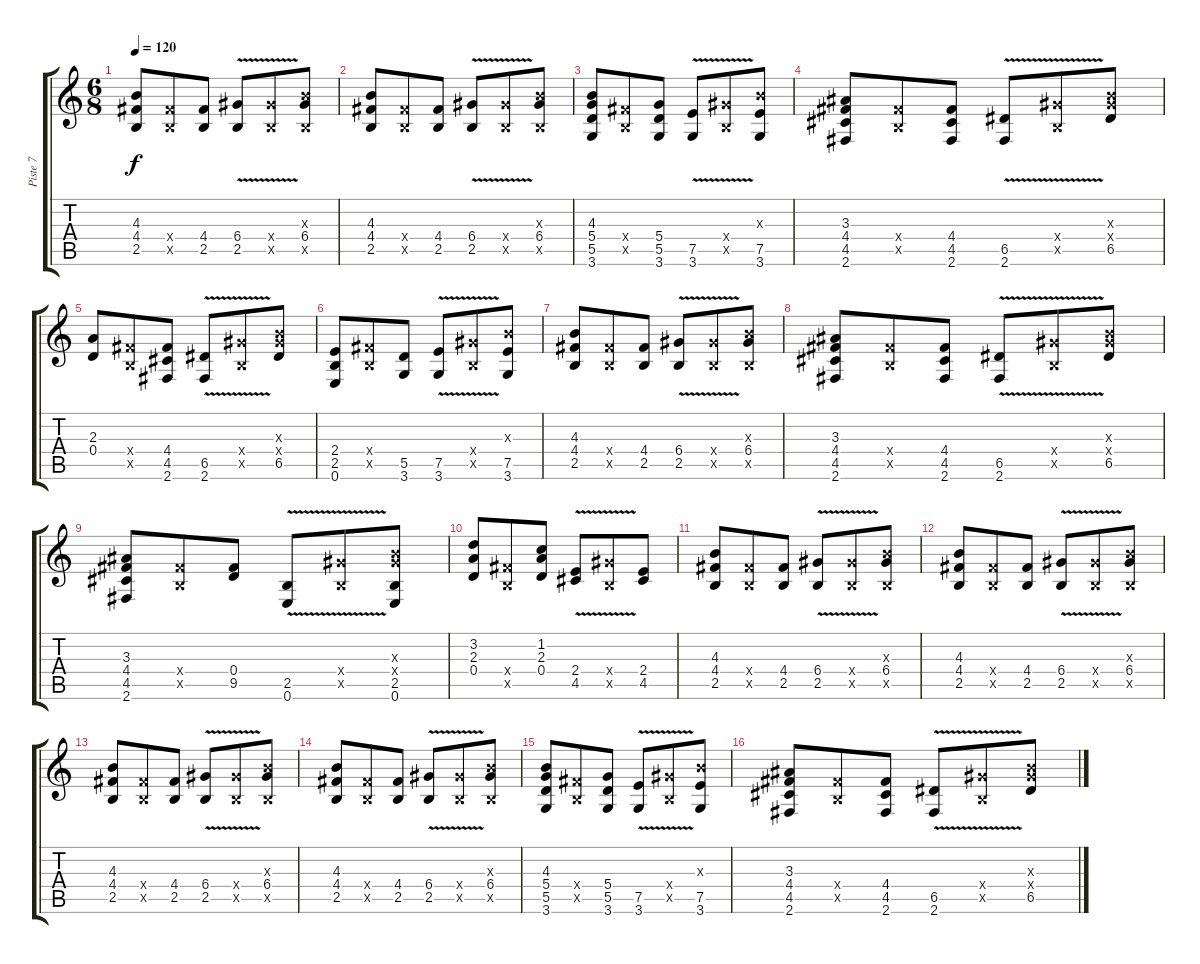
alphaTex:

\track ("Piste 7" "Piste 7") {instrument electricguitarmuted}
\staff {score tabs}
\tuning (E4 B3 G3 D3 A2 E2) {hide}
\ts (6 8)
\tempo 120
\clef g2
\ks c
(4.3 4.4 2.5).8{dy f} (4.4{x} 2.5{x}).8 (4.4 2.5).8 (6.4{v} 2.5{v}).8 (6.4{v x} 2.5{v x}).8 (4.3{x} 6.4 2.5{x}).8 |
(4.3 4.4 2.5).8 (4.4{x} 2.5{x}).8 (4.4 2.5).8 (6.4{v} 2.5{v}).8 (6.4{v x} 2.5{v x}).8 (4.3{x} 6.4 2.5{x}).8 |
(4.3 5.4 5.5 3.6).8 (4.4{x} 2.5{x}).8 (5.4 5.5 3.6).8 (7.5{v} 3.6{v}).8 (6.4{v x} 2.5{v x}).8 (4.3{x} 7.5 3.6).8 |
(3.3 4.4 4.5 2.6).8 (4.4{x} 2.5{x}).8 (4.4 4.5 2.6).8 (6.5{v} 2.6{v}).8 (6.4{v x} 2.5{v x}).8 (4.3{x} 6.4{x} 6.5).8 |
(2.3 0.4).8 (4.4{x} 2.5{x}).8 (4.4 4.5 2.6).8 (6.5{v} 2.6{v}).8 (6.4{v x} 2.5{v x}).8 (4.3{x} 6.4{x} 6.5).8 |
(2.4 2.5 0.6).8 (4.4{x} 2.5{x}).8 (5.5 3.6).8 (7.5{v} 3.6{v}).8 (6.4{v x} 2.5{v x}).8 (4.3{x} 7.5 3.6).8 |
(4.3 4.4 2.5).8 (4.4{x} 2.5{x}).8 (4.4 2.5).8 (6.4{v} 2.5{v}).8 (6.4{v x} 2.5{v x}).8 (4.3{x} 6.4 2.5{x}).8 |
(3.3 4.4 4.5 2.6).8 (4.4{x} 2.5{x}).8 (4.4 4.5 2.6).8 (6.5{v} 2.6{v}).8 (6.4{v x} 2.5{v x}).8 (4.3{x} 6.4{x} 6.5).8 |
(3.3 4.4 4.5 2.6).8 (4.4{x} 2.5{x}).8 (0.4 9.5).8 (2.5{v} 0.6{v}).8 (6.4{v x} 2.5{v x}).8 (4.3{x} 6.4{x} 2.5 0.6).8 |
(3.2 2.3 0.4).8 (4.4{x} 2.5{x}).8 (1.2 2.3 0.4).8 (2.4{v} 4.5{v}).8 (6.4{v x} 2.5{v x}).8 (2.4 4.5).8 |
(4.3 4.4 2.5).8 (4.4{x} 2.5{x}).8 (4.4 2.5).8 (6.4{v} 2.5{v}).8 (6.4{v x} 2.5{v x}).8 (4.3{x} 6.4 2.5{x}).8 |
(4.3 4.4 2.5).8 (4.4{x} 2.5{x}).8 (4.4 2.5).8 (6.4{v} 2.5{v}).8 (6.4{v x} 2.5{v x}).8 (4.3{x} 6.4 2.5{x}).8 |
(4.3 4.4 2.5).8 (4.4{x} 2.5{x}).8 (4.4 2.5).8 (6.4{v} 2.5{v}).8 (6.4{v x} 2.5{v x}).8 (4.3{x} 6.4 2.5{x}).8 |
(4.3 4.4 2.5).8 (4.4{x} 2.5{x}).8 (4.4 2.5).8 (6.4{v} 2.5{v}).8 (6.4{v x} 2.5{v x}).8 (4.3{x} 6.4 2.5{x}).8 |
(4.3 5.4 5.5 3.6).8 (4.4{x} 2.5{x}).8 (5.4 5.5 3.6).8 (7.5{v} 3.6{v}).8 (6.4{v x} 2.5{v x}).8 (4.3{x} 7.5 3.6).8 |
(3.3 4.4 4.5 2.6).8 (4.4{x} 2.5{x}).8 (4.4 4.5 2.6).8 (6.5{v} 2.6{v}).8 (6.4{v x} 2.5{v x}).8 (4.3{x} 6.4{x} 6.5).8
